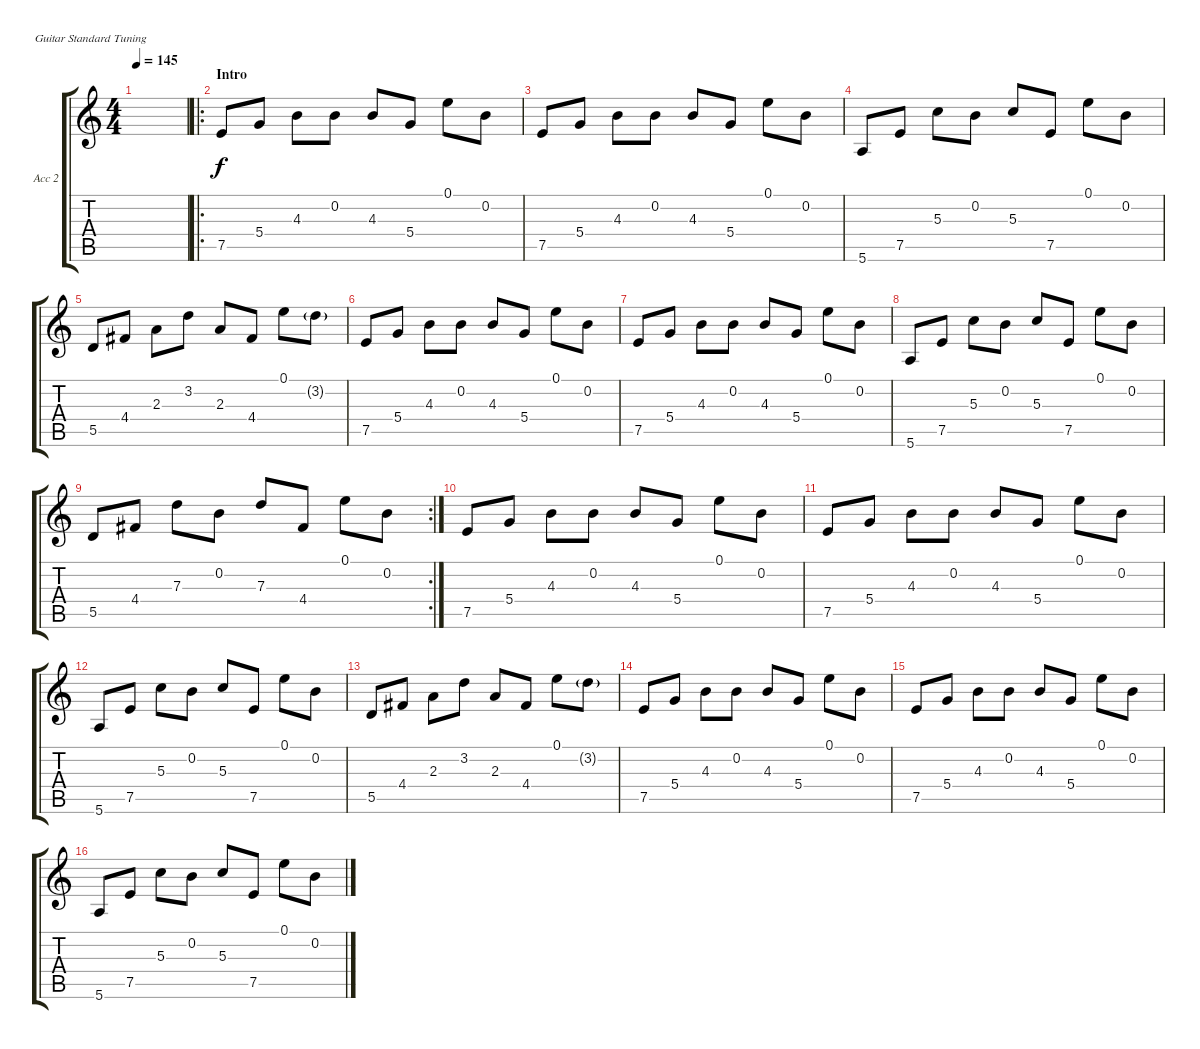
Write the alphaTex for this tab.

\defaultSystemsLayout 4
\bracketExtendMode groupsimilarinstruments
\firstSystemTrackNameOrientation horizontal
\otherSystemsTrackNameOrientation horizontal
\track ("Guitar Acoustic 2" "Acc 2") {instrument acousticguitarsteel}
\staff {score tabs}
\tuning (E4 B3 G3 D3 A2 E2)
\ts (4 4)
\tempo 145
\clef g2
\scale
0.462451
\ks c
|
\ro
\section ("" "Intro")
\scale
0.29249 7.5.8 5.4.8 4.3.8 0.2.8 4.3.8 5.4.8 0.1.8 0.2.8 |
\scale
0.245059 7.5.8 5.4.8 4.3.8 0.2.8 4.3.8 5.4.8 0.1.8 0.2.8 |
\scale
0.333333 5.6.8 7.5.8 5.3.8 0.2.8 5.3.8 7.5.8 0.1.8 0.2.8 |
\scale
0.333333 5.5.8 4.4.8 2.3.8 3.2.8 2.3.8 4.4.8 0.1.8 3.2{g}.8 |
\scale
0.333333 7.5.8 5.4.8 4.3.8 0.2.8 4.3.8 5.4.8 0.1.8 0.2.8 |
\scale
0.322917 7.5.8 5.4.8 4.3.8 0.2.8 4.3.8 5.4.8 0.1.8 0.2.8 |
\scale
0.322917 5.6.8 7.5.8 5.3.8 0.2.8 5.3.8 7.5.8 0.1.8 0.2.8 |
\rc 2
\scale
0.354167 5.5.8 4.4.8 7.3.8 0.2.8 7.3.8 4.4.8 0.1.8 0.2.8 |
\scale
0.333333 7.5.8 5.4.8 4.3.8 0.2.8 4.3.8 5.4.8 0.1.8 0.2.8 |
\scale
0.333333 7.5.8 5.4.8 4.3.8 0.2.8 4.3.8 5.4.8 0.1.8 0.2.8 |
\scale
0.333333 5.6.8 7.5.8 5.3.8 0.2.8 5.3.8 7.5.8 0.1.8 0.2.8 |
\scale
0.333333 5.5.8 4.4.8 2.3.8 3.2.8 2.3.8 4.4.8 0.1.8 3.2{g}.8 |
\scale
0.333333 7.5.8 5.4.8 4.3.8 0.2.8 4.3.8 5.4.8 0.1.8 0.2.8 |
\scale
0.333333 7.5.8 5.4.8 4.3.8 0.2.8 4.3.8 5.4.8 0.1.8 0.2.8 |
\scale
0.333333 5.6.8 7.5.8 5.3.8 0.2.8 5.3.8 7.5.8 0.1.8 0.2.8
